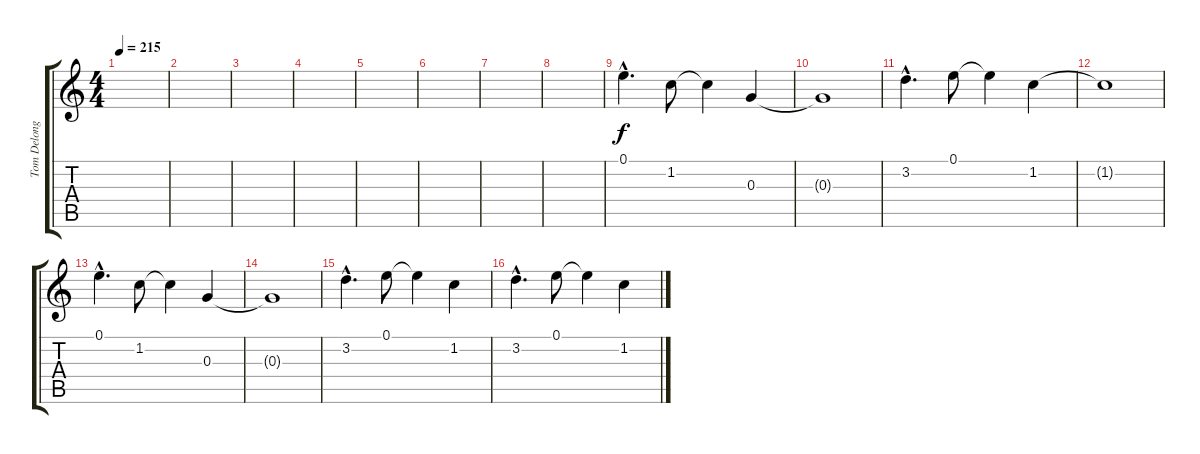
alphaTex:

\track ("Tom Delong (Acoustic)" "Tom Delong") {instrument acousticguitarsteel}
\staff {score tabs}
\tuning (E4 B3 G3 D3 A2 E2) {hide}
\ts (4 4)
\tempo 215
\clef g2
\ks c
|
|
|
|
|
|
|
|
0.1{hac}.4{d} 1.2.8 1.2{t}.4 0.3.4 |
0.3{t}.1 |
3.2{hac}.4{d} 0.1.8 0.1{t}.4 1.2.4 |
1.2{t}.1 |
0.1{hac}.4{d} 1.2.8 1.2{t}.4 0.3.4 |
0.3{t}.1 |
3.2{hac}.4{d} 0.1.8 0.1{t}.4 1.2.4 |
3.2{hac}.4{d} 0.1.8 0.1{t}.4 1.2.4
